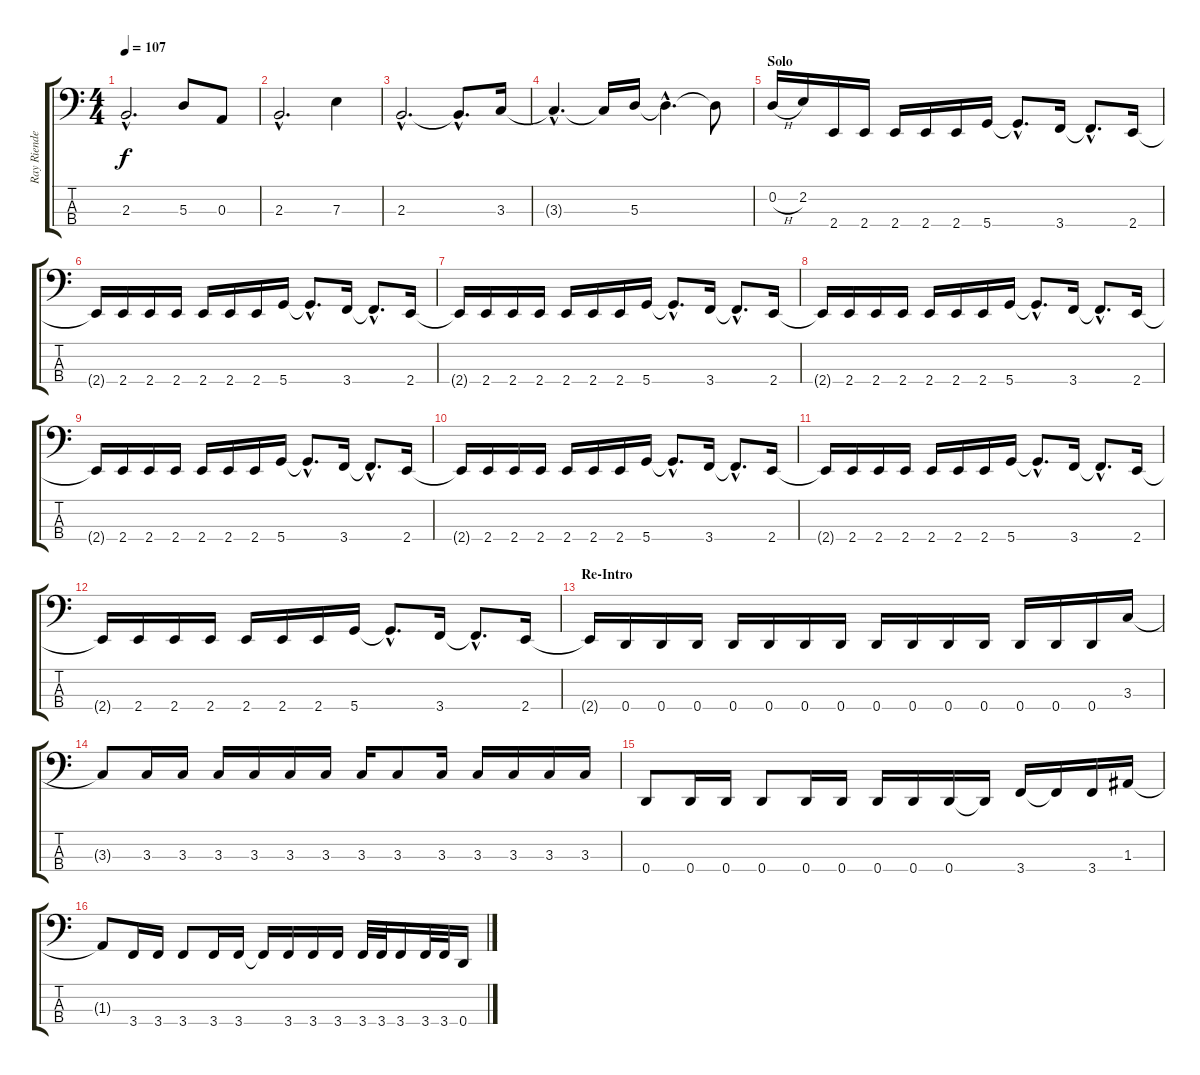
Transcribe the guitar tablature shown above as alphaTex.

\track ("Ray Riendeau" "Ray Riende") {instrument electricbassfinger}
\staff {score tabs}
\tuning (G2 D2 A1 D1) {hide}
\ts (4 4)
\tempo 107
\clef f4
\ks c
2.3{hac t}.2{d dy f} 5.3.8 0.3.8 |
2.3{hac}.2{d} 7.3.4 |
2.3{hac}.2{d} 2.3{hac t}.8{d} 3.3.16 |
3.3{hac t}.4{d} 3.3{t}.16 5.3.16 5.3{hac t}.4{d} 5.3{t}.8 |
\section ("" "Solo")
0.2{h}.16 2.2.16 2.4.16 2.4.16 2.4.16 2.4.16 2.4.16 5.4.16 5.4{hac t}.8{d} 3.4.16 3.4{hac t}.8{d} 2.4.16 |
2.4{t}.16 2.4.16 2.4.16 2.4.16 2.4.16 2.4.16 2.4.16 5.4.16 5.4{hac t}.8{d} 3.4.16 3.4{hac t}.8{d} 2.4.16 |
2.4{t}.16 2.4.16 2.4.16 2.4.16 2.4.16 2.4.16 2.4.16 5.4.16 5.4{hac t}.8{d} 3.4.16 3.4{hac t}.8{d} 2.4.16 |
2.4{t}.16 2.4.16 2.4.16 2.4.16 2.4.16 2.4.16 2.4.16 5.4.16 5.4{hac t}.8{d} 3.4.16 3.4{hac t}.8{d} 2.4.16 |
2.4{t}.16 2.4.16 2.4.16 2.4.16 2.4.16 2.4.16 2.4.16 5.4.16 5.4{hac t}.8{d} 3.4.16 3.4{hac t}.8{d} 2.4.16 |
2.4{t}.16 2.4.16 2.4.16 2.4.16 2.4.16 2.4.16 2.4.16 5.4.16 5.4{hac t}.8{d} 3.4.16 3.4{hac t}.8{d} 2.4.16 |
2.4{t}.16 2.4.16 2.4.16 2.4.16 2.4.16 2.4.16 2.4.16 5.4.16 5.4{hac t}.8{d} 3.4.16 3.4{hac t}.8{d} 2.4.16 |
2.4{t}.16 2.4.16 2.4.16 2.4.16 2.4.16 2.4.16 2.4.16 5.4.16 5.4{hac t}.8{d} 3.4.16 3.4{hac t}.8{d} 2.4.16 |
\section ("" "Re-Intro")
2.4{t}.16 0.4.16 0.4.16 0.4.16 0.4.16 0.4.16 0.4.16 0.4.16 0.4.16 0.4.16 0.4.16 0.4.16 0.4.16 0.4.16 0.4.16 3.3.16 |
3.3{t}.8 3.3.16 3.3.16 3.3.16 3.3.16 3.3.16 3.3.16 3.3.16 3.3.8 3.3.16 3.3.16 3.3.16 3.3.16 3.3.16 |
0.4.8 0.4.16 0.4.16 0.4.8 0.4.16 0.4.16 0.4.16 0.4.16 0.4.16 0.4{t}.16 3.4.16 3.4{t}.16 3.4.16 1.3.16 |
1.3{t}.8 3.4.16 3.4.16 3.4.8 3.4.16 3.4.16 3.4{t}.16 3.4.16 3.4.16 3.4.16 3.4.32 3.4.32 3.4.16 3.4.32 3.4.32 0.4.16
